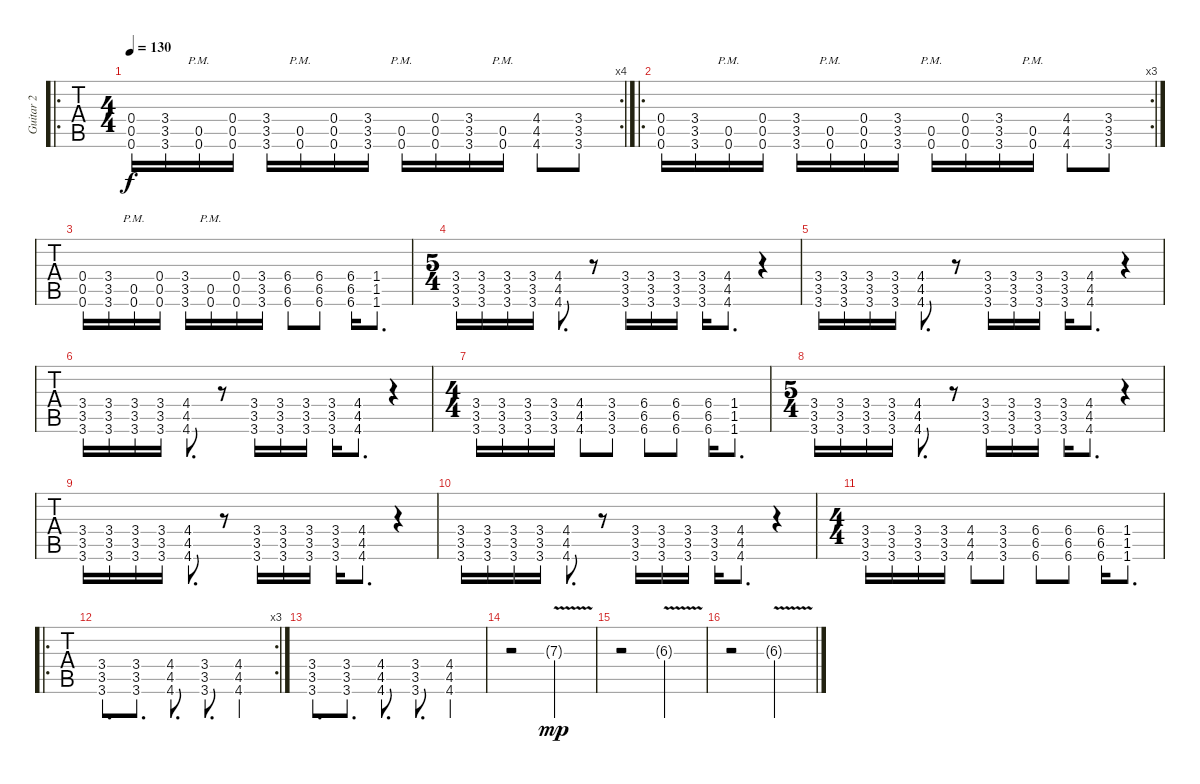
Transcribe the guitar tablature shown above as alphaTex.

\track ("Guitar 2" "Guitar 2") {instrument distortionguitar}
\staff {tabs}
\tuning (D4 A3 F3 C3 G2 C2) {hide}
\ro
\rc 4
\ts (4 4)
\tempo 130
\clef g2
\ks c
(0.4 0.5 0.6).16{dy f} (3.4 3.5 3.6).16 (0.5{pm} 0.6{pm}).16 (0.4 0.5 0.6).16 (3.4 3.5 3.6).16 (0.5{pm} 0.6{pm}).16 (0.4 0.5 0.6).16 (3.4 3.5 3.6).16 (0.5{pm} 0.6{pm}).16 (0.4 0.5 0.6).16 (3.4 3.5 3.6).16 (0.5{pm} 0.6{pm}).16 (4.4 4.5 4.6).8 (3.4 3.5 3.6).8 |
\ro
\rc 3
(0.4 0.5 0.6).16 (3.4 3.5 3.6).16 (0.5{pm} 0.6{pm}).16 (0.4 0.5 0.6).16 (3.4 3.5 3.6).16 (0.5{pm} 0.6{pm}).16 (0.4 0.5 0.6).16 (3.4 3.5 3.6).16 (0.5{pm} 0.6{pm}).16 (0.4 0.5 0.6).16 (3.4 3.5 3.6).16 (0.5{pm} 0.6{pm}).16 (4.4 4.5 4.6).8 (3.4 3.5 3.6).8 |
(0.4 0.5 0.6).16 (3.4 3.5 3.6).16 (0.5{pm} 0.6{pm}).16 (0.4 0.5 0.6).16 (3.4 3.5 3.6).16 (0.5{pm} 0.6{pm}).16 (0.4 0.5 0.6).16 (3.4 3.5 3.6).16 (6.4 6.5 6.6).8 (6.4 6.5 6.6).8 (6.4 6.5 6.6).16 (1.4 1.5 1.6).8{d} |
\ts (5 4)
(3.4 3.5 3.6).16 (3.4 3.5 3.6).16 (3.4 3.5 3.6).16 (3.4 3.5 3.6).16 (4.4 4.5 4.6).8{d} r.8 (3.4 3.5 3.6).16 (3.4 3.5 3.6).16 (3.4 3.5 3.6).16 (3.4 3.5 3.6).16 (4.4 4.5 4.6).8{d} r.4 |
(3.4 3.5 3.6).16 (3.4 3.5 3.6).16 (3.4 3.5 3.6).16 (3.4 3.5 3.6).16 (4.4 4.5 4.6).8{d} r.8 (3.4 3.5 3.6).16 (3.4 3.5 3.6).16 (3.4 3.5 3.6).16 (3.4 3.5 3.6).16 (4.4 4.5 4.6).8{d} r.4 |
(3.4 3.5 3.6).16 (3.4 3.5 3.6).16 (3.4 3.5 3.6).16 (3.4 3.5 3.6).16 (4.4 4.5 4.6).8{d} r.8 (3.4 3.5 3.6).16 (3.4 3.5 3.6).16 (3.4 3.5 3.6).16 (3.4 3.5 3.6).16 (4.4 4.5 4.6).8{d} r.4 |
\ts (4 4)
(3.4 3.5 3.6).16 (3.4 3.5 3.6).16 (3.4 3.5 3.6).16 (3.4 3.5 3.6).16 (4.4 4.5 4.6).8 (3.4 3.5 3.6).8 (6.4 6.5 6.6).8 (6.4 6.5 6.6).8 (6.4 6.5 6.6).16 (1.4 1.5 1.6).8{d} |
\ts (5 4)
(3.4 3.5 3.6).16 (3.4 3.5 3.6).16 (3.4 3.5 3.6).16 (3.4 3.5 3.6).16 (4.4 4.5 4.6).8{d} r.8 (3.4 3.5 3.6).16 (3.4 3.5 3.6).16 (3.4 3.5 3.6).16 (3.4 3.5 3.6).16 (4.4 4.5 4.6).8{d} r.4 |
(3.4 3.5 3.6).16 (3.4 3.5 3.6).16 (3.4 3.5 3.6).16 (3.4 3.5 3.6).16 (4.4 4.5 4.6).8{d} r.8 (3.4 3.5 3.6).16 (3.4 3.5 3.6).16 (3.4 3.5 3.6).16 (3.4 3.5 3.6).16 (4.4 4.5 4.6).8{d} r.4 |
(3.4 3.5 3.6).16 (3.4 3.5 3.6).16 (3.4 3.5 3.6).16 (3.4 3.5 3.6).16 (4.4 4.5 4.6).8{d} r.8 (3.4 3.5 3.6).16 (3.4 3.5 3.6).16 (3.4 3.5 3.6).16 (3.4 3.5 3.6).16 (4.4 4.5 4.6).8{d} r.4 |
\ts (4 4)
(3.4 3.5 3.6).16 (3.4 3.5 3.6).16 (3.4 3.5 3.6).16 (3.4 3.5 3.6).16 (4.4 4.5 4.6).8 (3.4 3.5 3.6).8 (6.4 6.5 6.6).8 (6.4 6.5 6.6).8 (6.4 6.5 6.6).16 (1.4 1.5 1.6).8{d} |
\ro
\rc 3
(3.4 3.5 3.6).8{d} (3.4 3.5 3.6).8{d} (4.4 4.5 4.6).8{d} (3.4 3.5 3.6).8{d} (4.4 4.5 4.6).4 |
(3.4 3.5 3.6).8{d} (3.4 3.5 3.6).8{d} (4.4 4.5 4.6).8{d} (3.4 3.5 3.6).8{d} (4.4 4.5 4.6).4 |
r.2{volume 6} 7.3{v g}.2{dy mp} |
r.2 6.3{v g}.2 |
r.2 6.3{v g}.2
